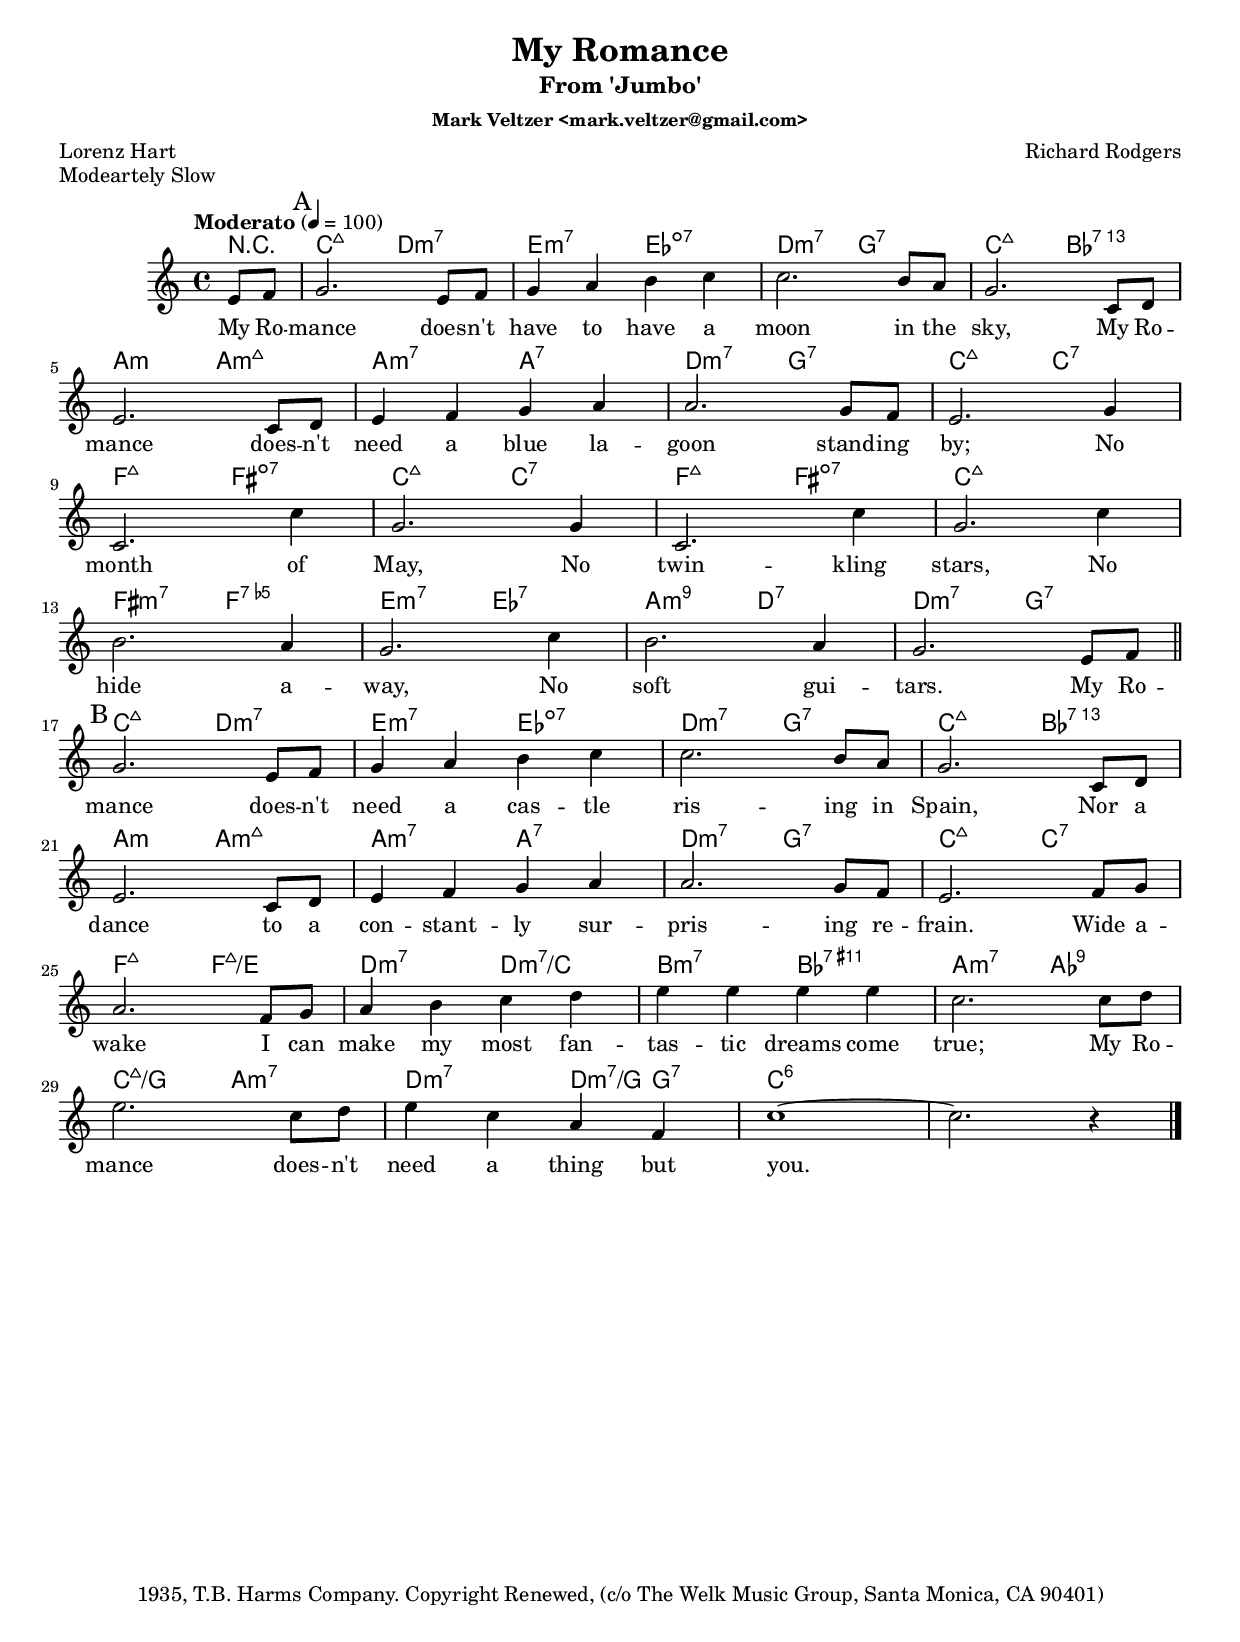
\include "src/include/common.lyi"
\header {
	title="My Romance"
	subtitle="From 'Jumbo'"
	composer="Richard Rodgers"
	poet="Lorenz Hart"
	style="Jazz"
	piece="Modeartely Slow"
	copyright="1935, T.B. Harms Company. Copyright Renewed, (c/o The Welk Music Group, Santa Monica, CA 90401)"

	completion="5"
	uuid="6a5d2730-c7dd-11df-b3d0-0019d11e5a41"
}

%{
	TODO:
%}

%% this set of chords is taken from the fake book
myChords=\chordmode {
	\startChords

	\startSong

	\partial 4 r4

	\mark "A"
	\startPart
	c2:maj7 d2:m7 | e2:m7 ees2:dim7 | d2:m7 g2:7 | c2:maj7 bes2:7.13 | \myEndLine
	a2:m a2:m7+ | a2:m7 a2:7 | d2:m7 g2:7 | c2:maj7 c2:7 | \myEndLine

	f2:maj7 fis2:dim7 | c2:maj7 c2:7 | f2:maj7 fis2:dim7 | c1:maj7 | \myEndLine
	fis2:m7 f2:7.5- | e2:m7 ees:7 | a2:m7.9 d2:7 | d2:m7 g2:7 | \myEndLine
	\endPart

	\mark "B"
	\startPart
	c2:maj7 d2:m7 | e2:m7 ees2:dim7 | d2:m7 g2:7 | c2:maj7 bes2:7.13 | \myEndLine
	a2:m a2:m7+ | a2:m7 a2:7 | d2:m7 g2:7 | c2:maj7 c2:7 | \myEndLine

	f2:maj7 f2:maj7/e | d2:m7 d2:m7/c | b2:m7 bes2:7.9.11+ | a2:m7 aes2:7.9 | \myEndLine
	c2:maj7/g a2:m7 | d2:m7 d4:m7/g g4:7 | c1:6 | c1:6 | \myEndLine
	\endPart

	\endSong

	\endChords
}
myVoice=\relative c' {
	\time 4/4
	\key c \major
	%% http://veltzer.net/blog/blog/2010/08/14/musical-tempo-table/
	\tempo "Moderato" 4 = 100

	\partial 4 e8 f |

	%% A part
	g2. e8 f | g4 a b c | c2. b8 a | g2. c,8 d |
	e2. c8 d | e4 f g a | a2. g8 f | e2. g4 |

	c,2. c'4 | g2. g4 | c,2. c'4 | g2. c4 |
	b2. a4 | g2. c4 | b2. a4 | g2. e8 f |

	%% B part
	g2. e8 f | g4 a b c | c2. b8 a | g2. c,8 d |
	e2. c8 d | e4 f g a | a2. g8 f | e2. f8 g |

	a2. f8 g | a4 b c d | e e e e | c2. c8 d |
	e2. c8 d | e4 c4 a4 f4 | c'1~ | c2. r4 |

}
myLyrics=\lyricmode {
	My Ro -- mance does -- n't have to have a moon in the sky,
	My Ro -- mance does -- n't need a blue la -- goon stand -- ing by;
	No month of May, No twin -- kling stars,
	No hide a -- way, No soft gui -- tars.

	My Ro -- mance does -- n't need a cas -- tle ris -- ing in Spain,
	Nor a dance to a con -- stant -- ly sur -- pris -- ing re -- frain.
	Wide a -- wake I can make my most fan -- tas -- tic dreams come true;
	My Ro -- mance does -- n't need a thing but you.
}
%% score for printing
\score {
	<<
		\new ChordNames="mychords" \myChords
		\new Voice="myvoice" \myVoice
		\new Lyrics \lyricsto "myvoice" \myLyrics
	>>
	\layout {
	}
}
%% score for midi
\score {
	\unfoldRepeats
	<<
		\new ChordNames="mychords" \myChords
		\new Voice="myvoice" \myVoice
	>>
	\midi {
	}
}
